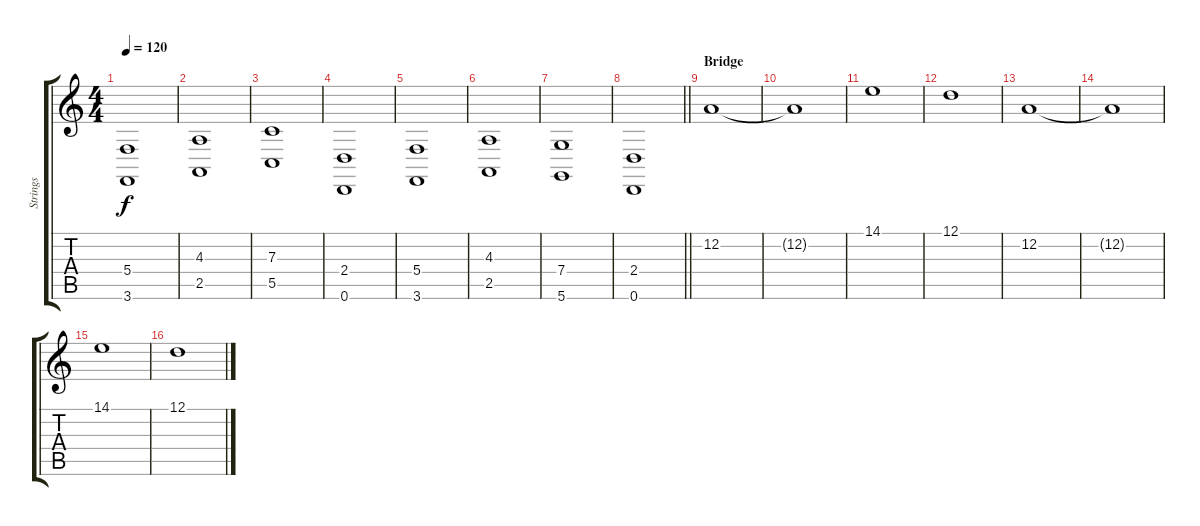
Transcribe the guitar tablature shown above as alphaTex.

\track ("Strings" "Strings") {instrument stringensemble1}
\staff {score tabs}
\tuning (D4 A3 F3 C3 G2 D2) {hide}
\ts (4 4)
\tempo 120
\clef g2
\ks c
(5.4 3.6).1{dy f} |
(4.3 2.5).1 |
(7.3 5.5).1 |
(2.4 0.6).1 |
(5.4 3.6).1 |
(4.3 2.5).1 |
(7.4 5.6).1 |
\barLineRight lightlight
(2.4 0.6).1 |
\section ("" "Bridge")
12.2.1{volume 5 instrument pad2warm} |
12.2{t}.1 |
14.1.1 |
12.1.1 |
12.2.1{instrument pad2warm} |
12.2{t}.1 |
14.1.1 |
12.1.1
